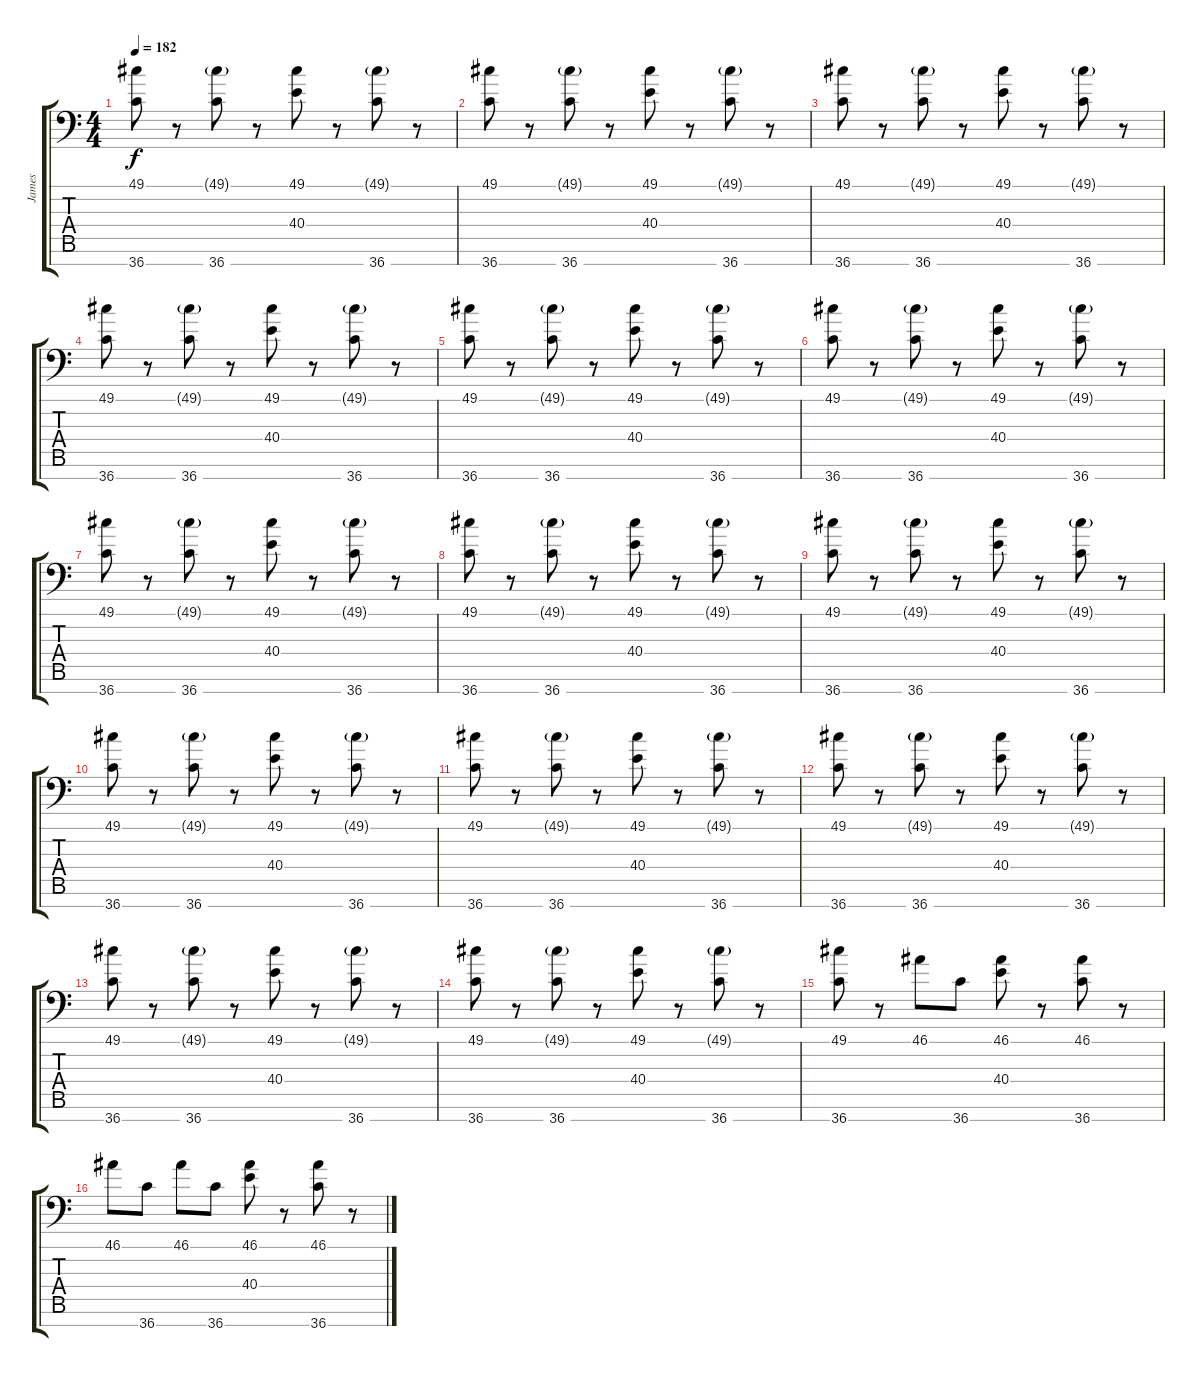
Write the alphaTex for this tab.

\track ("James" "James") {instrument acousticgrandpiano}
\staff {score tabs}
\tuning (C-1 C-1 C-1 C-1 C-1 C-1 C-1) {hide}
\ts (4 4)
\tempo 182
\clef f4
\ks c
(49.1 36.7).8{dy f} r.8 (49.1{g} 36.7).8 r.8 (49.1 40.4).8 r.8 (49.1{g} 36.7).8 r.8 |
(49.1 36.7).8 r.8 (49.1{g} 36.7).8 r.8 (49.1 40.4).8 r.8 (49.1{g} 36.7).8 r.8 |
(49.1 36.7).8 r.8 (49.1{g} 36.7).8 r.8 (49.1 40.4).8 r.8 (49.1{g} 36.7).8 r.8 |
(49.1 36.7).8 r.8 (49.1{g} 36.7).8 r.8 (49.1 40.4).8 r.8 (49.1{g} 36.7).8 r.8 |
(49.1 36.7).8 r.8 (49.1{g} 36.7).8 r.8 (49.1 40.4).8 r.8 (49.1{g} 36.7).8 r.8 |
(49.1 36.7).8 r.8 (49.1{g} 36.7).8 r.8 (49.1 40.4).8 r.8 (49.1{g} 36.7).8 r.8 |
(49.1 36.7).8 r.8 (49.1{g} 36.7).8 r.8 (49.1 40.4).8 r.8 (49.1{g} 36.7).8 r.8 |
(49.1 36.7).8 r.8 (49.1{g} 36.7).8 r.8 (49.1 40.4).8 r.8 (49.1{g} 36.7).8 r.8 |
(49.1 36.7).8 r.8 (49.1{g} 36.7).8 r.8 (49.1 40.4).8 r.8 (49.1{g} 36.7).8 r.8 |
(49.1 36.7).8 r.8 (49.1{g} 36.7).8 r.8 (49.1 40.4).8 r.8 (49.1{g} 36.7).8 r.8 |
(49.1 36.7).8 r.8 (49.1{g} 36.7).8 r.8 (49.1 40.4).8 r.8 (49.1{g} 36.7).8 r.8 |
(49.1 36.7).8 r.8 (49.1{g} 36.7).8 r.8 (49.1 40.4).8 r.8 (49.1{g} 36.7).8 r.8 |
(49.1 36.7).8 r.8 (49.1{g} 36.7).8 r.8 (49.1 40.4).8 r.8 (49.1{g} 36.7).8 r.8 |
(49.1 36.7).8 r.8 (49.1{g} 36.7).8 r.8 (49.1 40.4).8 r.8 (49.1{g} 36.7).8 r.8 |
(49.1 36.7).8 r.8 46.1.8 36.7.8 (46.1 40.4).8 r.8 (46.1 36.7).8 r.8 |
46.1.8 36.7.8 46.1.8 36.7.8 (46.1 40.4).8 r.8 (46.1 36.7).8 r.8
